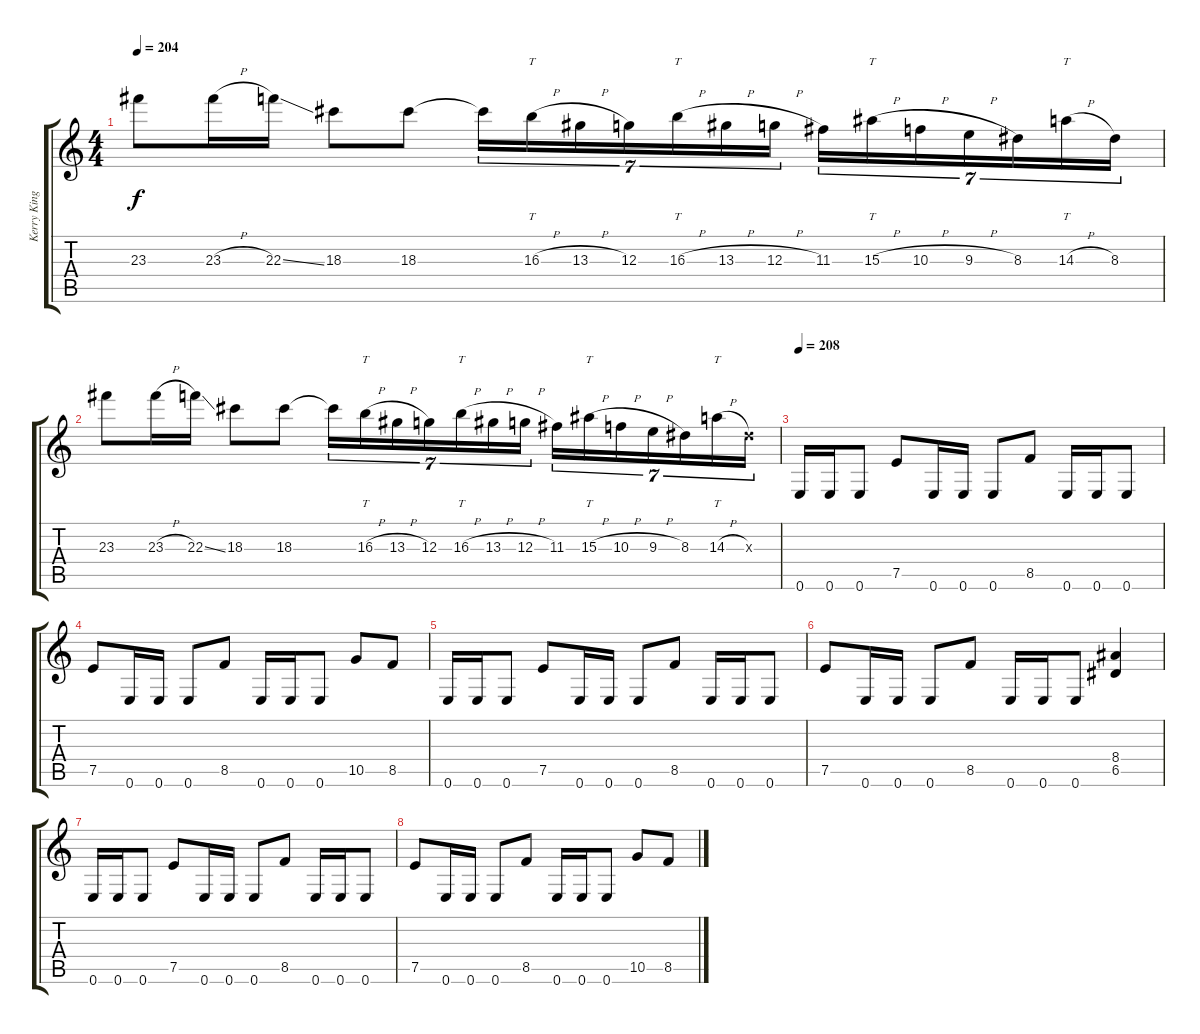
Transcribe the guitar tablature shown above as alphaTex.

\track ("Kerry King" "Kerry King") {instrument overdrivenguitar}
\staff {score tabs}
\tuning (E4 B3 G3 D3 A2 E2) {hide}
\ts (4 4)
\tempo 204
\clef g2
\ks c
23.3.8{dy f} 23.3{h}.16 22.3{ss}.16 18.3.8 18.3.8 18.3{t}.16{tu (7 4)} 16.3{h}.16{tt tu (7 4)} 13.3{h}.16{tu (7 4)} 12.3.16{tu (7 4)} 16.3{h}.16{tt tu (7 4)} 13.3{h}.16{tu (7 4)} 12.3{h}.16{tu (7 4)} 11.3.16{tu (7 4)} 15.3{h}.16{tt tu (7 4)} 10.3{h}.16{tu (7 4)} 9.3{h}.16{tu (7 4)} 8.3.16{tu (7 4)} 14.3{h}.16{tt tu (7 4)} 8.3.16{tu (7 4)} |
23.3.8 23.3{h}.16 22.3{ss}.16 18.3.8 18.3.8 18.3{t}.16{tu (7 4)} 16.3{h}.16{tt tu (7 4)} 13.3{h}.16{tu (7 4)} 12.3.16{tu (7 4)} 16.3{h}.16{tt tu (7 4)} 13.3{h}.16{tu (7 4)} 12.3{h}.16{tu (7 4)} 11.3.16{tu (7 4)} 15.3{h}.16{tt tu (7 4)} 10.3{h}.16{tu (7 4)} 9.3{h}.16{tu (7 4)} 8.3.16{tu (7 4)} 14.3{h}.16{tt tu (7 4)} 8.3{x}.16{tu (7 4)} |
\tempo 208
0.6.16{volume 13 instrument overdrivenguitar} 0.6.16 0.6.8 7.5.8 0.6.16 0.6.16 0.6.8 8.5.8 0.6.16 0.6.16 0.6.8 |
7.5.8 0.6.16 0.6.16 0.6.8 8.5.8 0.6.16 0.6.16 0.6.8 10.5.8 8.5.8 |
0.6.16 0.6.16 0.6.8 7.5.8 0.6.16 0.6.16 0.6.8 8.5.8 0.6.16 0.6.16 0.6.8 |
7.5.8 0.6.16 0.6.16 0.6.8 8.5.8 0.6.16 0.6.16 0.6.8 (8.4 6.5).4 |
0.6.16 0.6.16 0.6.8 7.5.8 0.6.16 0.6.16 0.6.8 8.5.8 0.6.16 0.6.16 0.6.8 |
7.5.8 0.6.16 0.6.16 0.6.8 8.5.8 0.6.16 0.6.16 0.6.8 10.5.8 8.5.8
